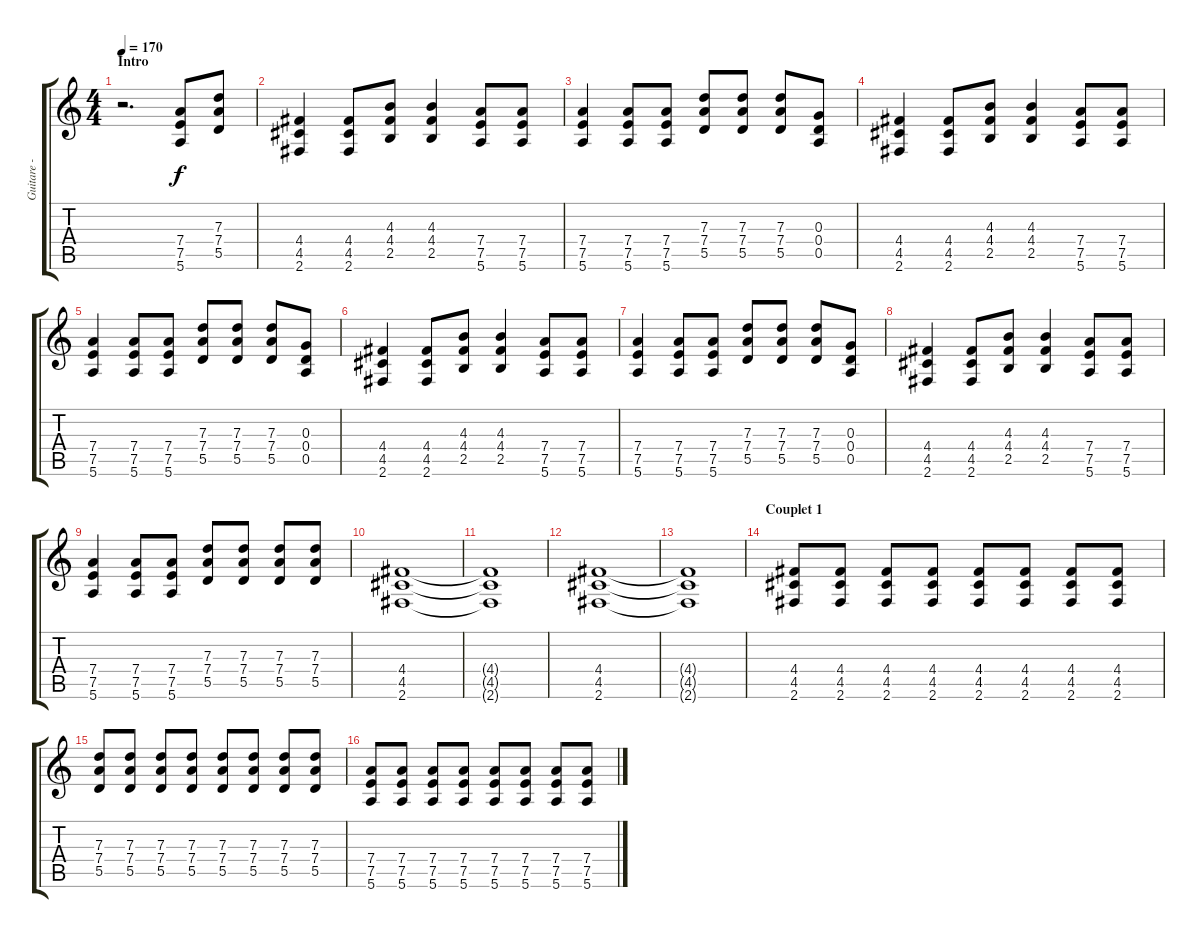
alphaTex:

\track ("Guitare - Yves " "Guitare - ") {instrument overdrivenguitar}
\staff {score tabs}
\tuning (E4 B3 G3 D3 A2 E2) {hide}
\ts (4 4)
\section ("" "Intro")
\tempo 170
\clef g2
\ks c
r.2{d dy f instrument overdrivenguitar} (7.4 7.5 5.6).8 (7.3 7.4 5.5).8 |
(4.4 4.5 2.6).4 (4.4 4.5 2.6).8 (4.3 4.4 2.5).8 (4.3 4.4 2.5).4 (7.4 7.5 5.6).8 (7.4 7.5 5.6).8 |
(7.4 7.5 5.6).4 (7.4 7.5 5.6).8 (7.4 7.5 5.6).8 (7.3 7.4 5.5).8 (7.3 7.4 5.5).8 (7.3 7.4 5.5).8 (0.3 0.4 0.5).8 |
(4.4 4.5 2.6).4 (4.4 4.5 2.6).8 (4.3 4.4 2.5).8 (4.3 4.4 2.5).4 (7.4 7.5 5.6).8 (7.4 7.5 5.6).8 |
(7.4 7.5 5.6).4 (7.4 7.5 5.6).8 (7.4 7.5 5.6).8 (7.3 7.4 5.5).8 (7.3 7.4 5.5).8 (7.3 7.4 5.5).8 (0.3 0.4 0.5).8 |
(4.4 4.5 2.6).4 (4.4 4.5 2.6).8 (4.3 4.4 2.5).8 (4.3 4.4 2.5).4 (7.4 7.5 5.6).8 (7.4 7.5 5.6).8 |
(7.4 7.5 5.6).4 (7.4 7.5 5.6).8 (7.4 7.5 5.6).8 (7.3 7.4 5.5).8 (7.3 7.4 5.5).8 (7.3 7.4 5.5).8 (0.3 0.4 0.5).8 |
(4.4 4.5 2.6).4 (4.4 4.5 2.6).8 (4.3 4.4 2.5).8 (4.3 4.4 2.5).4 (7.4 7.5 5.6).8 (7.4 7.5 5.6).8 |
(7.4 7.5 5.6).4 (7.4 7.5 5.6).8 (7.4 7.5 5.6).8 (7.3 7.4 5.5).8 (7.3 7.4 5.5).8 (7.3 7.4 5.5).8 (7.3 7.4 5.5).8 |
(4.4 4.5 2.6).1 |
(4.4{t} 4.5{t} 2.6{t}).1 |
(4.4 4.5 2.6).1 |
(4.4{t} 4.5{t} 2.6{t}).1 |
\section ("" "Couplet 1")
(4.4 4.5 2.6).8 (4.4 4.5 2.6).8 (4.4 4.5 2.6).8 (4.4 4.5 2.6).8 (4.4 4.5 2.6).8 (4.4 4.5 2.6).8 (4.4 4.5 2.6).8 (4.4 4.5 2.6).8 |
(7.3 7.4 5.5).8 (7.3 7.4 5.5).8 (7.3 7.4 5.5).8 (7.3 7.4 5.5).8 (7.3 7.4 5.5).8 (7.3 7.4 5.5).8 (7.3 7.4 5.5).8 (7.3 7.4 5.5).8 |
(7.4 7.5 5.6).8 (7.4 7.5 5.6).8 (7.4 7.5 5.6).8 (7.4 7.5 5.6).8 (7.4 7.5 5.6).8 (7.4 7.5 5.6).8 (7.4 7.5 5.6).8 (7.4 7.5 5.6).8
